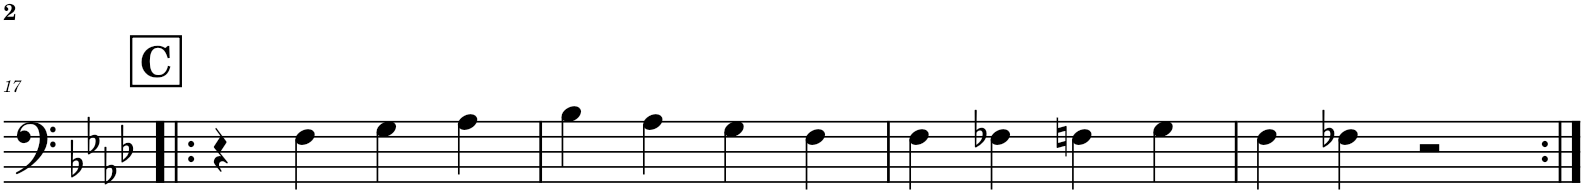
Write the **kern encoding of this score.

**kern
*part1
*staff1
*I"Trombone
*I'Trb
!!LO:PB:g=z
*clefF4
*k[b-e-a-d-]
*M4/4
=17!|:
4r
4F\
4G\
4A-\
=18
4B-\
4A-\
4G\
4F\
=19
4F\
4F-X\
4Fn\
4G\
=20
4F\
4F-X\
2r
=:|!
*-
